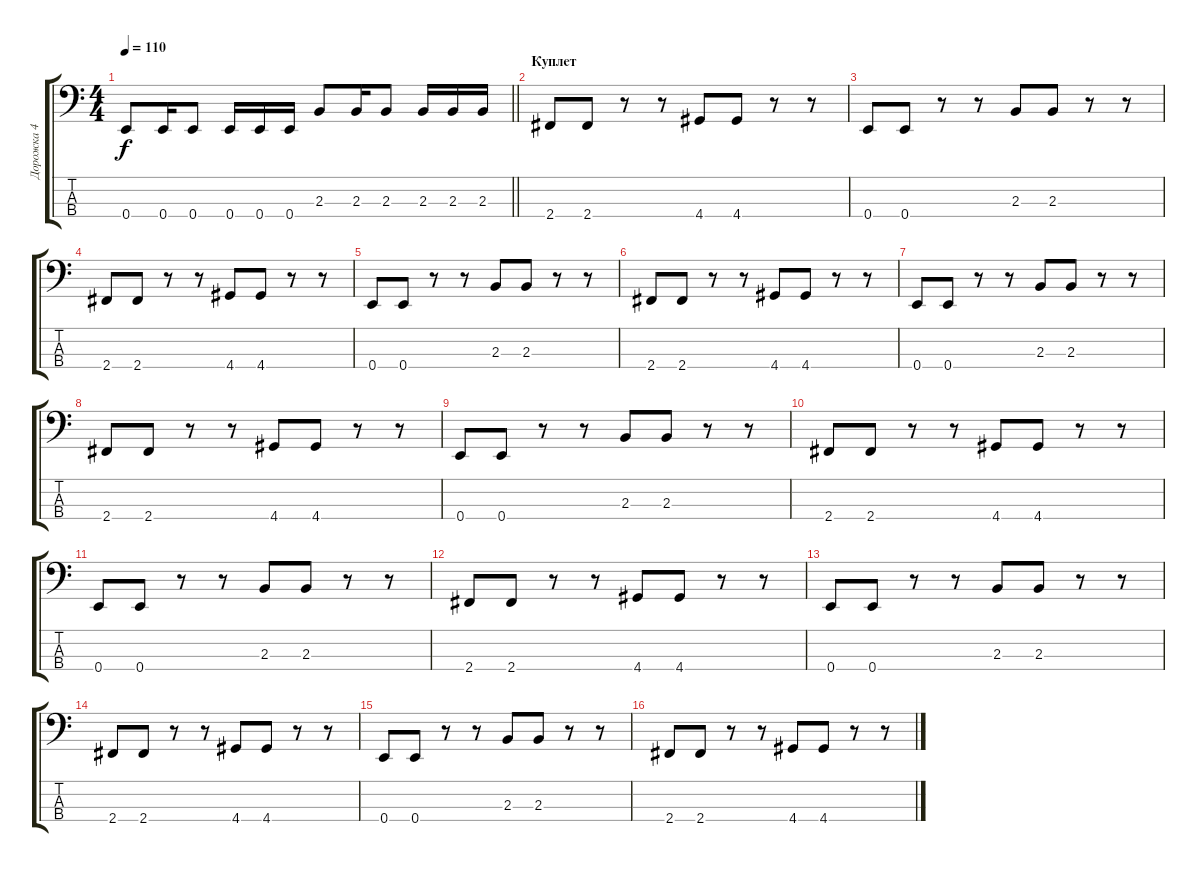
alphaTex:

\track ("Дорожка 4" "Дорожка 4") {instrument electricbassfinger}
\staff {score tabs}
\tuning (G2 D2 A1 E1) {hide}
\ts (4 4)
\tempo 110
\clef f4
\barLineRight lightlight
\ks c
0.4.8{dy f} 0.4.16 0.4.8 0.4.16 0.4.16 0.4.16 2.3.8 2.3.16 2.3.8 2.3.16 2.3.16 2.3.16 |
\section ("" "Куплет")
2.4.8 2.4.8 r.8 r.8 4.4.8 4.4.8 r.8 r.8 |
0.4.8 0.4.8 r.8 r.8 2.3.8 2.3.8 r.8 r.8 |
2.4.8 2.4.8 r.8 r.8 4.4.8 4.4.8 r.8 r.8 |
0.4.8 0.4.8 r.8 r.8 2.3.8 2.3.8 r.8 r.8 |
2.4.8 2.4.8 r.8 r.8 4.4.8 4.4.8 r.8 r.8 |
0.4.8 0.4.8 r.8 r.8 2.3.8 2.3.8 r.8 r.8 |
2.4.8 2.4.8 r.8 r.8 4.4.8 4.4.8 r.8 r.8 |
0.4.8 0.4.8 r.8 r.8 2.3.8 2.3.8 r.8 r.8 |
2.4.8 2.4.8 r.8 r.8 4.4.8 4.4.8 r.8 r.8 |
0.4.8 0.4.8 r.8 r.8 2.3.8 2.3.8 r.8 r.8 |
2.4.8 2.4.8 r.8 r.8 4.4.8 4.4.8 r.8 r.8 |
0.4.8 0.4.8 r.8 r.8 2.3.8 2.3.8 r.8 r.8 |
2.4.8 2.4.8 r.8 r.8 4.4.8 4.4.8 r.8 r.8 |
0.4.8 0.4.8 r.8 r.8 2.3.8 2.3.8 r.8 r.8 |
2.4.8 2.4.8 r.8 r.8 4.4.8 4.4.8 r.8 r.8
